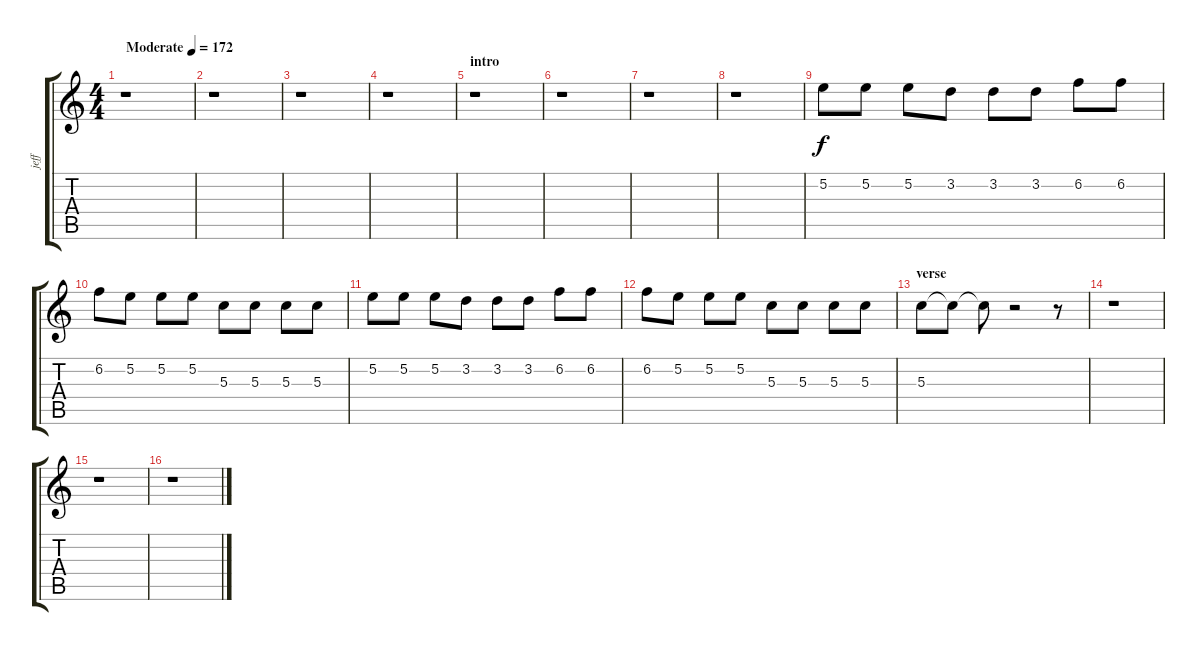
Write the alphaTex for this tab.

\track ("jeff" "jeff") {instrument distortionguitar}
\staff {score tabs}
\tuning (E4 B3 G3 D3 A2 E2) {hide}
\ts (4 4)
\tempo (172 "Moderate")
\clef g2
\ks c
r.1{dy f instrument distortionguitar} |
r.1 |
r.1 |
r.1 |
\section ("" "intro")
r.1 |
r.1 |
r.1 |
r.1 |
5.2.8 5.2.8 5.2.8 3.2.8 3.2.8 3.2.8 6.2.8 6.2.8 |
6.2.8 5.2.8 5.2.8 5.2.8 5.3.8 5.3.8 5.3.8 5.3.8 |
5.2.8 5.2.8 5.2.8 3.2.8 3.2.8 3.2.8 6.2.8 6.2.8 |
6.2.8 5.2.8 5.2.8 5.2.8 5.3.8 5.3.8 5.3.8 5.3.8 |
\section ("" "verse")
5.3.8 5.3{t}.8 5.3{t}.8 r.2 r.8 |
r.1 |
r.1 |
r.1
